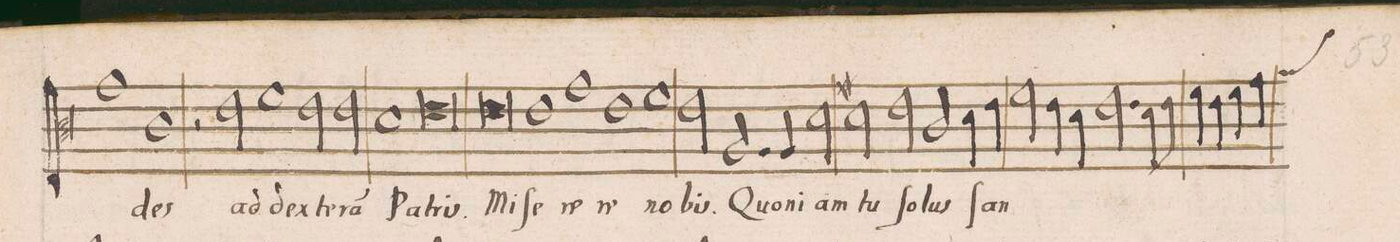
**kern	**text
*I"DISCANTVS	*
*clefC3	*
*k[]	*
*met(C|)	*
*M2/1	*
1g	.
1c	-des
=81-	=81-
2r	.
2e\	ad
1f	dex-
=82-	=82-
2e\	-te-
2e\	-ra(m)
1d	Pa-
=83-	=83-
0e	-tris.
=84-	=84-
0e	Mi-
=85-	=85-
1e	-ſe-
1g	-re-
=86-	=86-
1e	-re
1f	no-
=87-	=87-
2e\	-bis.
2.A/	Quo-
4A/	-ni-
2d\	-am
=88-	=88-
2d#X\	tu
2e\	ſo-
2c/	-lus
4dny\	ſan-
4e\	.
=89-	=89-
2f\	.
4e\	.
4d\	.
2.e\	.
8d\L	.
8e\J	.
=90-	=90-
4f\	.
4e\	.
4f\	.
4g\	.
*custos:a	*
*-	*-
